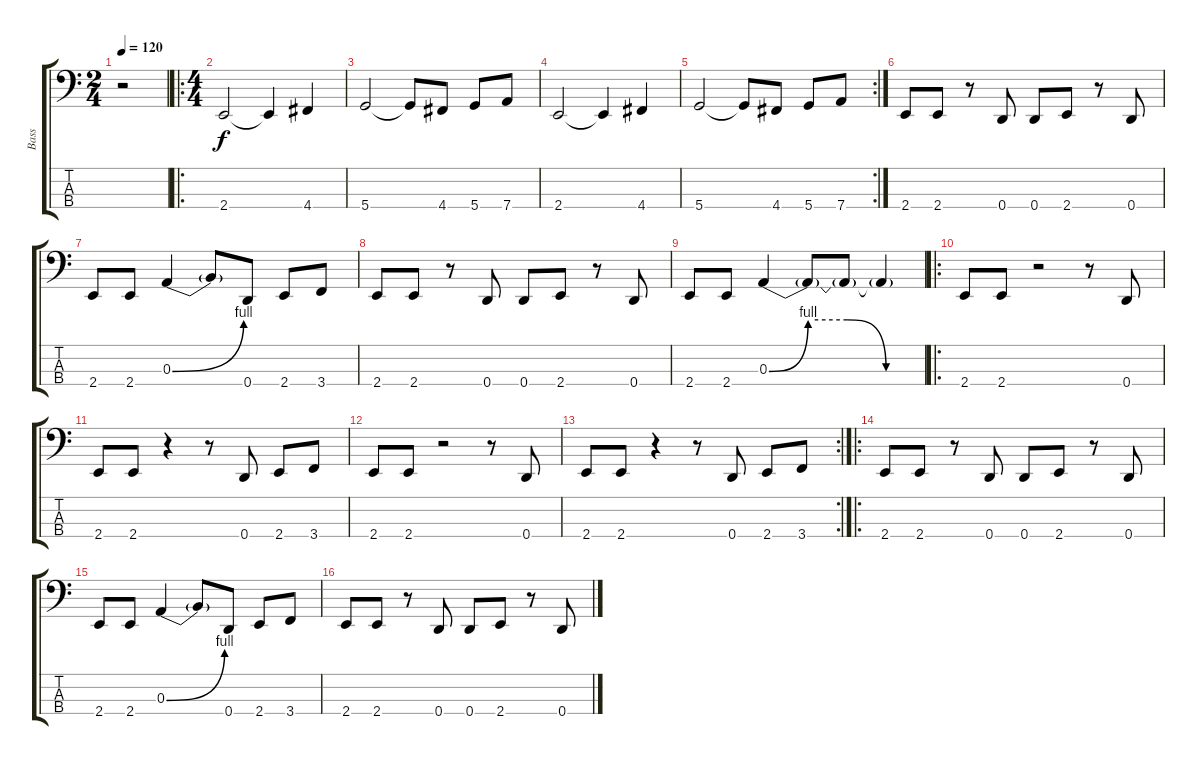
\track ("Bass" "Bass") {instrument electricbassfinger}
\staff {score tabs}
\tuning (G2 D2 A1 D1) {hide}
\ts (2 4)
\tempo 120
\clef f4
\ks c
r.2{dy f} |
\ro
\ts (4 4)
2.4.2 2.4{t}.4 4.4.4 |
5.4.2 5.4{t}.8 4.4.8 5.4.8 7.4.8 |
2.4.2 2.4{t}.4 4.4.4 |
\rc 2
5.4.2 5.4{t}.8 4.4.8 5.4.8 7.4.8 |
2.4.8 2.4.8 r.8 0.4.8 0.4.8 2.4.8 r.8 0.4.8 |
2.4.8 2.4.8 0.3{be (bend 0 0 60 4)}.4 0.3{t}.8 0.4.8 2.4.8 3.4.8 |
2.4.8 2.4.8 r.8 0.4.8 0.4.8 2.4.8 r.8 0.4.8 |
2.4.8 2.4.8 0.3{be (custom 0 0 15 4 30 4 45 0 60 0)}.4 0.3{t}.8 0.3{t}.8 0.3{t}.4 |
\ro
2.4.8 2.4.8 r.2 r.8 0.4.8 |
2.4.8 2.4.8 r.4 r.8 0.4.8 2.4.8 3.4.8 |
2.4.8 2.4.8 r.2 r.8 0.4.8 |
\rc 2
2.4.8 2.4.8 r.4 r.8 0.4.8 2.4.8 3.4.8 |
\ro
2.4.8 2.4.8 r.8 0.4.8 0.4.8 2.4.8 r.8 0.4.8 |
2.4.8 2.4.8 0.3{be (bend 0 0 60 4)}.4 0.3{t}.8 0.4.8 2.4.8 3.4.8 |
2.4.8 2.4.8 r.8 0.4.8 0.4.8 2.4.8 r.8 0.4.8
